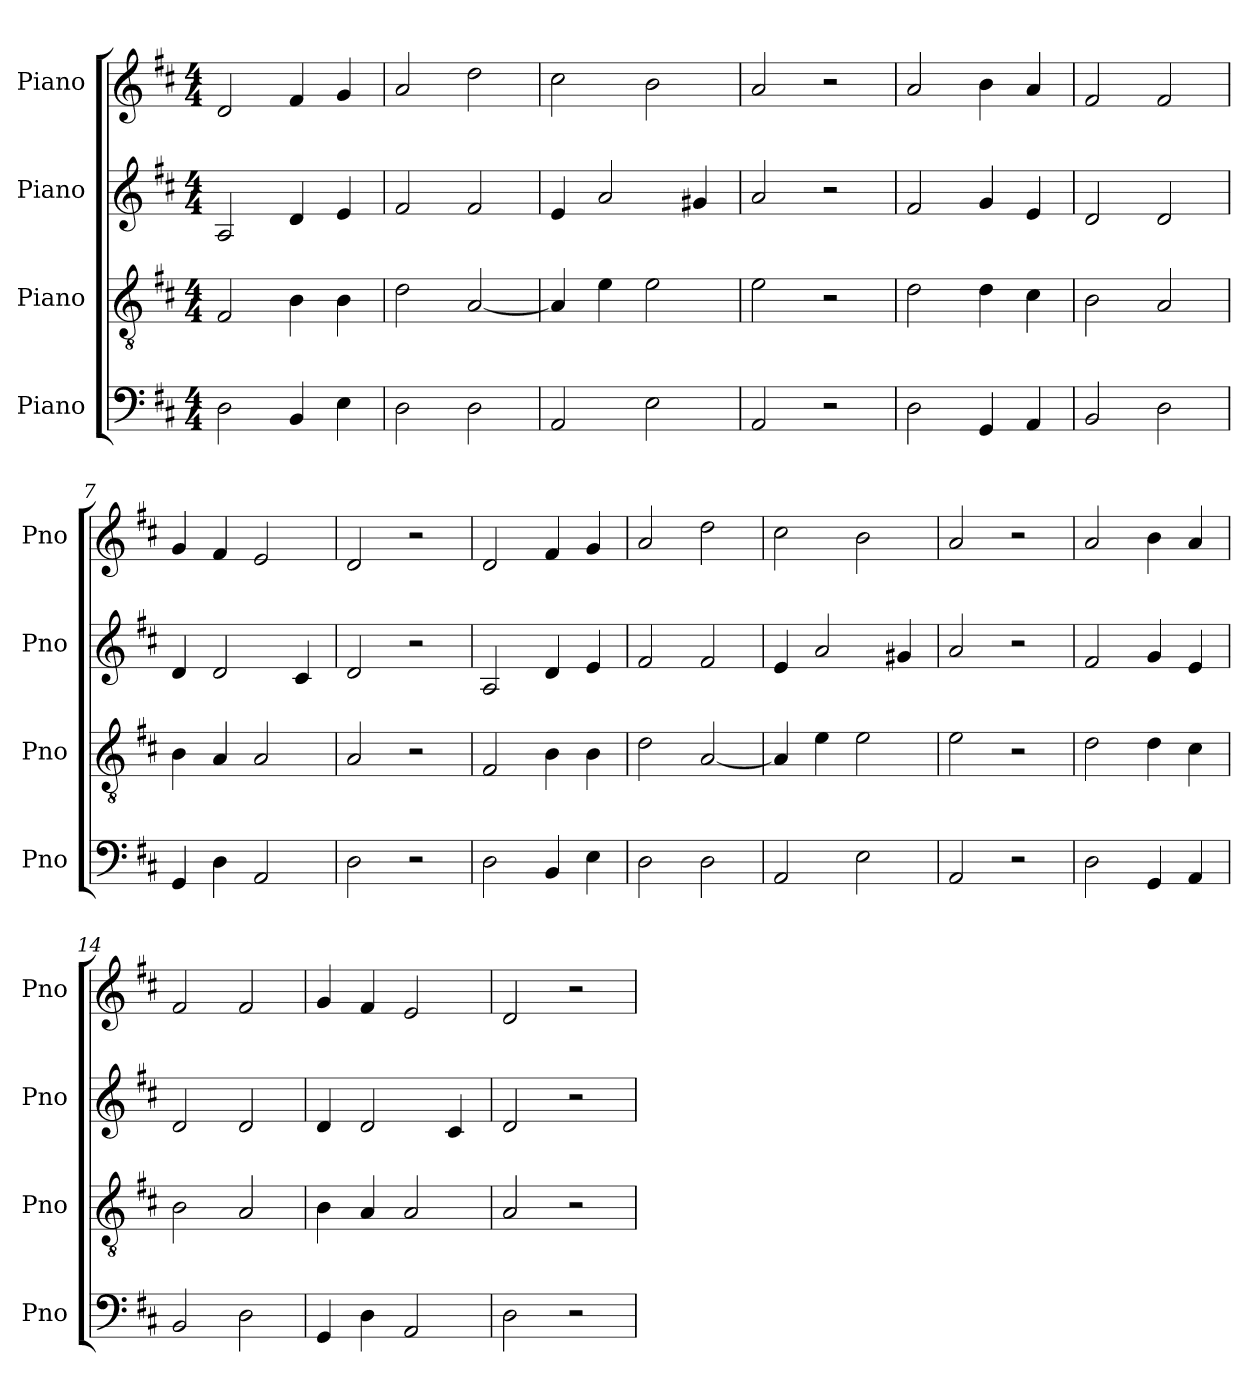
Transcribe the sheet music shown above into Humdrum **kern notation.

**kern	**kern	**kern	**kern
*part4	*part3	*part2	*part1
*staff4	*staff3	*staff2	*staff1
*I"Piano	*I"Piano	*I"Piano	*I"Piano
*I'Pno	*I'Pno	*I'Pno	*I'Pno
*clefF4	*clefGv2	*clefG2	*clefG2
*k[f#c#]	*k[f#c#]	*k[f#c#]	*k[f#c#]
*M4/4	*M4/4	*M4/4	*M4/4
=1	=1	=1	=1
2D\	2F#/	2A/	2d/
4BB/	4B\	4d/	4f#/
4E\	4B\	4e/	4g/
=2	=2	=2	=2
2D\	2d\	2f#/	2a/
2D\	[2A/	2f#/	2dd\
=3	=3	=3	=3
2AA/	4A/]	4e/	2cc#\
.	4e\	2a/	.
2E\	2e\	.	2b\
.	.	4g#X/	.
=4	=4	=4	=4
2AA/	2e\	2a/	2a/
2r	2r	2r	2r
=5	=5	=5	=5
2D\	2d\	2f#/	2a/
4GG/	4d\	4g/	4b\
4AA/	4c#\	4e/	4a/
=6	=6	=6	=6
2BB/	2B\	2d/	2f#/
2D\	2A/	2d/	2f#/
=7	=7	=7	=7
4GG/	4B\	4d/	4g/
4D\	4A/	2d/	4f#/
2AA/	2A/	.	2e/
.	.	4c#/	.
=8	=8	=8	=8
2D\	2A/	2d/	2d/
2r	2r	2r	2r
=9	=9	=9	=9
2D\	2F#/	2A/	2d/
4BB/	4B\	4d/	4f#/
4E\	4B\	4e/	4g/
!!LO:LB:g=z
=10	=10	=10	=10
2D\	2d\	2f#/	2a/
2D\	[2A/	2f#/	2dd\
=11	=11	=11	=11
2AA/	4A/]	4e/	2cc#\
.	4e\	2a/	.
2E\	2e\	.	2b\
.	.	4g#X/	.
=12	=12	=12	=12
2AA/	2e\	2a/	2a/
2r	2r	2r	2r
=13	=13	=13	=13
2D\	2d\	2f#/	2a/
4GG/	4d\	4g/	4b\
4AA/	4c#\	4e/	4a/
=14	=14	=14	=14
2BB/	2B\	2d/	2f#/
2D\	2A/	2d/	2f#/
=15	=15	=15	=15
4GG/	4B\	4d/	4g/
4D\	4A/	2d/	4f#/
2AA/	2A/	.	2e/
.	.	4c#/	.
=16	=16	=16	=16
2D\	2A/	2d/	2d/
2r	2r	2r	2r
=	=	=	=
*-	*-	*-	*-
